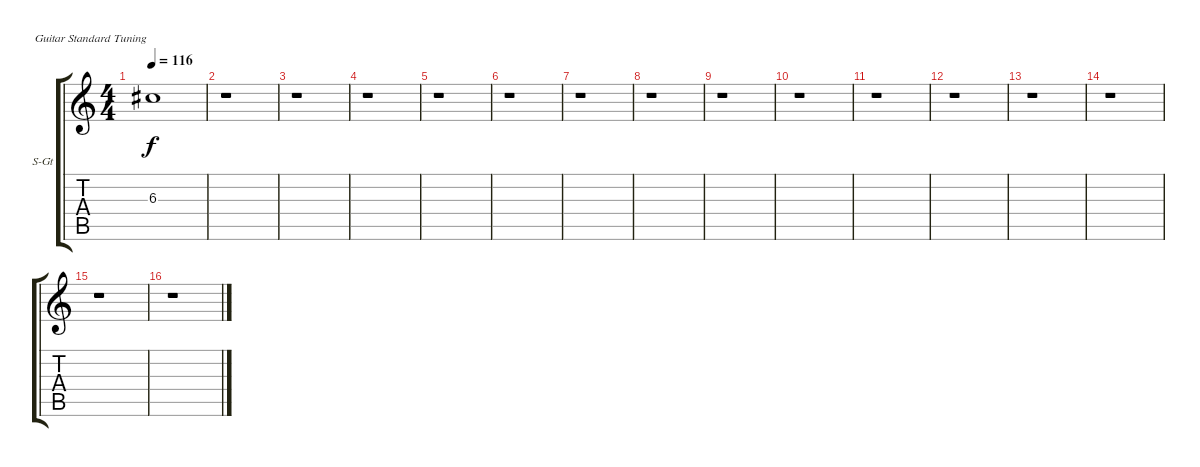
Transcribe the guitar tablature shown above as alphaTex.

\bracketExtendMode groupsimilarinstruments
\firstSystemTrackNameOrientation horizontal
\otherSystemsTrackNameOrientation horizontal
\track ("Strings" "S-Gt") {instrument stringensemble1}
\staff {score tabs}
\tuning (E4 B3 G3 D3 A2 E2)
\displaytranspose 12
\ts (4 4)
\tempo 116
\clef g2
\ks c
6.3.1{dy f} |
r.1 |
r.1 |
r.1 |
r.1 |
r.1 |
r.1 |
r.1 |
r.1 |
r.1 |
r.1 |
r.1 |
r.1 |
r.1 |
r.1 |
r.1
